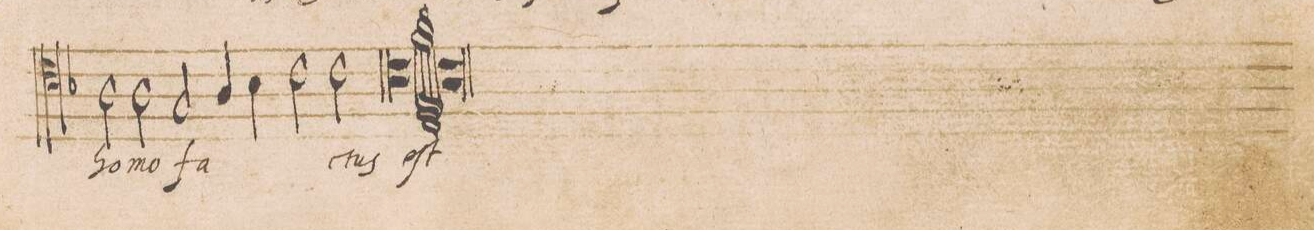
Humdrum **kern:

**kern	**text
*I"TENOR	*
*clefC4	*
*k[b-]	*
*met(C)	*
*M2/1	*
2A\	ho-
2A\	-mo
2G/	fa-
4A/	.
4B-\	.
=62-	=62-
2c\	.
2c\	-ctus
1c	eſt
=63||-	=63||-
*M2/1	*
*met(C)	*
*-	*-
